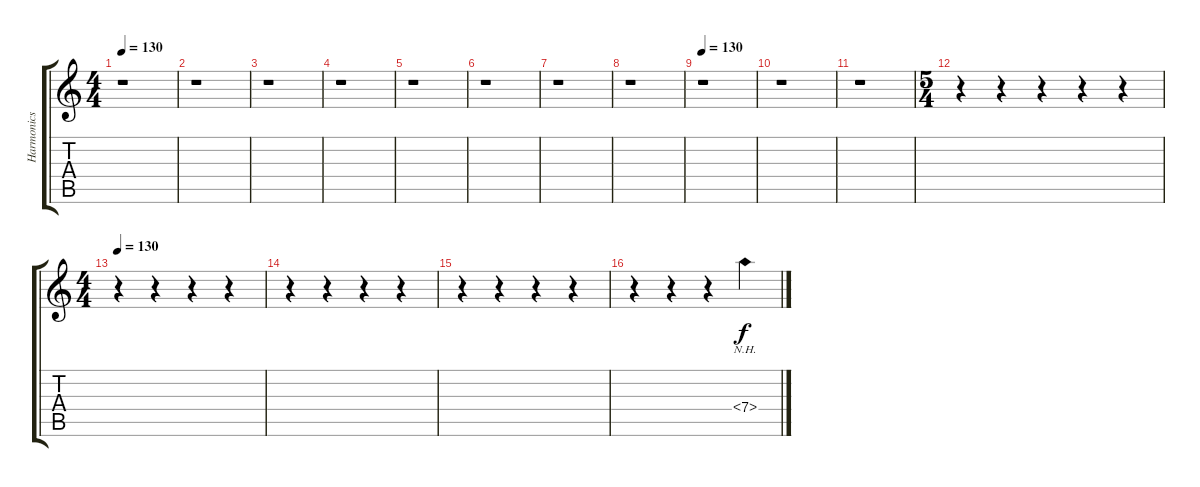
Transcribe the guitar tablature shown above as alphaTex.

\track ("Harmonics" "Harmonics") {instrument electricguitarmuted}
\staff {score tabs}
\tuning (E4 B3 G3 D3 A2 E2) {hide}
\ts (4 4)
\tempo 130
\clef g2
\ks c
r.1{dy f} |
r.1 |
r.1 |
r.1 |
r.1 |
r.1 |
r.1 |
r.1 |
\tempo 130
r.1 |
r.1 |
r.1 |
\ts (5 4)
r.4 r.4 r.4 r.4 r.4 |
\ts (4 4)
\tempo 130
r.4 r.4 r.4 r.4 |
r.4 r.4 r.4 r.4 |
r.4 r.4 r.4 r.4 |
r.4 r.4 r.4 7.4{nh}.4
